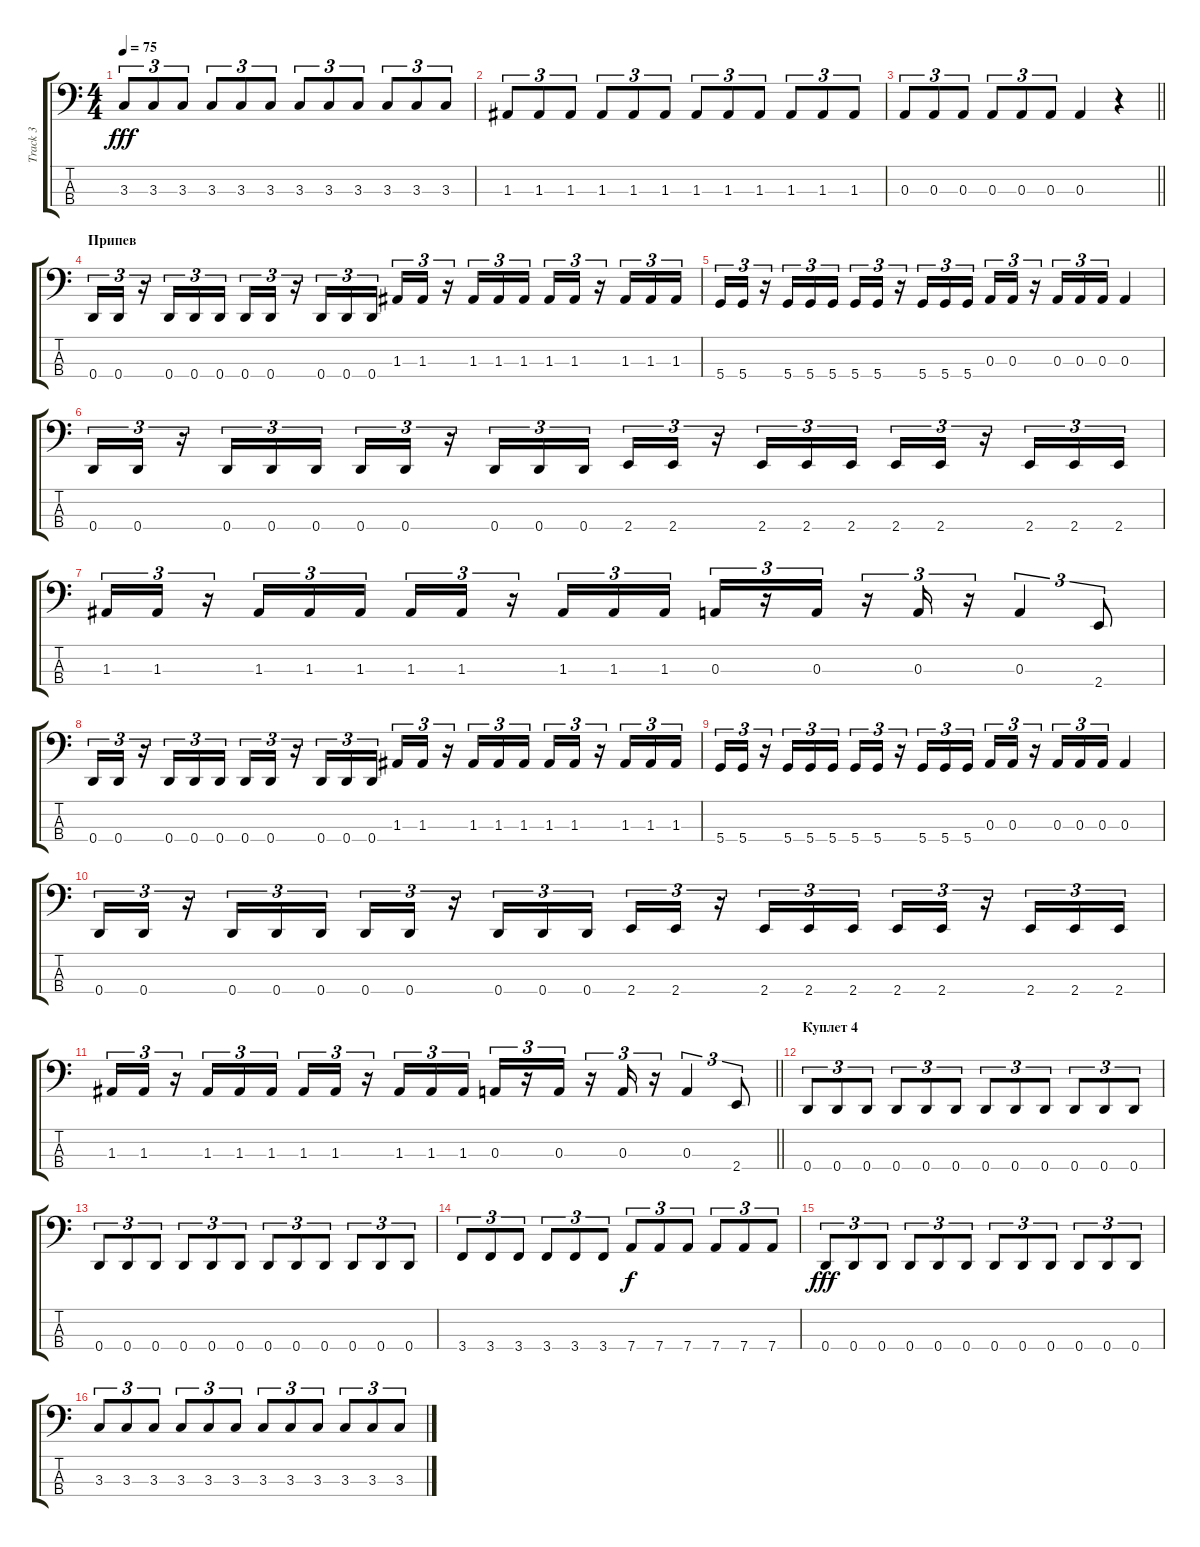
\track ("Track 3" "Track 3") {instrument fretlessbass}
\staff {score tabs}
\tuning (G2 D2 A1 D1) {hide}
\ts (4 4)
\tempo 75
\clef f4
\ks c
3.3.8{tu (3 2) dy fff} 3.3.8{tu (3 2)} 3.3.8{tu (3 2)} 3.3.8{tu (3 2)} 3.3.8{tu (3 2)} 3.3.8{tu (3 2)} 3.3.8{tu (3 2)} 3.3.8{tu (3 2)} 3.3.8{tu (3 2)} 3.3.8{tu (3 2)} 3.3.8{tu (3 2)} 3.3.8{tu (3 2)} |
1.3.8{tu (3 2)} 1.3.8{tu (3 2)} 1.3.8{tu (3 2)} 1.3.8{tu (3 2)} 1.3.8{tu (3 2)} 1.3.8{tu (3 2)} 1.3.8{tu (3 2)} 1.3.8{tu (3 2)} 1.3.8{tu (3 2)} 1.3.8{tu (3 2)} 1.3.8{tu (3 2)} 1.3.8{tu (3 2)} |
\barLineRight lightlight
0.3.8{tu (3 2)} 0.3.8{tu (3 2)} 0.3.8{tu (3 2)} 0.3.8{tu (3 2)} 0.3.8{tu (3 2)} 0.3.8{tu (3 2)} 0.3.4 r.4 |
\section ("" "Припев")
0.4.16{tu (3 2)} 0.4.16{tu (3 2)} r.16{tu (3 2)} 0.4.16{tu (3 2)} 0.4.16{tu (3 2)} 0.4.16{tu (3 2)} 0.4.16{tu (3 2)} 0.4.16{tu (3 2)} r.16{tu (3 2)} 0.4.16{tu (3 2)} 0.4.16{tu (3 2)} 0.4.16{tu (3 2)} 1.3.16{tu (3 2)} 1.3.16{tu (3 2)} r.16{tu (3 2)} 1.3.16{tu (3 2)} 1.3.16{tu (3 2)} 1.3.16{tu (3 2)} 1.3.16{tu (3 2)} 1.3.16{tu (3 2)} r.16{tu (3 2)} 1.3.16{tu (3 2)} 1.3.16{tu (3 2)} 1.3.16{tu (3 2)} |
5.4.16{tu (3 2)} 5.4.16{tu (3 2)} r.16{tu (3 2)} 5.4.16{tu (3 2)} 5.4.16{tu (3 2)} 5.4.16{tu (3 2)} 5.4.16{tu (3 2)} 5.4.16{tu (3 2)} r.16{tu (3 2)} 5.4.16{tu (3 2)} 5.4.16{tu (3 2)} 5.4.16{tu (3 2)} 0.3.16{tu (3 2)} 0.3.16{tu (3 2)} r.16{tu (3 2)} 0.3.16{tu (3 2)} 0.3.16{tu (3 2)} 0.3.16{tu (3 2)} 0.3.4 |
0.4.16{tu (3 2)} 0.4.16{tu (3 2)} r.16{tu (3 2)} 0.4.16{tu (3 2)} 0.4.16{tu (3 2)} 0.4.16{tu (3 2)} 0.4.16{tu (3 2)} 0.4.16{tu (3 2)} r.16{tu (3 2)} 0.4.16{tu (3 2)} 0.4.16{tu (3 2)} 0.4.16{tu (3 2)} 2.4.16{tu (3 2)} 2.4.16{tu (3 2)} r.16{tu (3 2)} 2.4.16{tu (3 2)} 2.4.16{tu (3 2)} 2.4.16{tu (3 2)} 2.4.16{tu (3 2)} 2.4.16{tu (3 2)} r.16{tu (3 2)} 2.4.16{tu (3 2)} 2.4.16{tu (3 2)} 2.4.16{tu (3 2)} |
1.3.16{tu (3 2)} 1.3.16{tu (3 2)} r.16{tu (3 2)} 1.3.16{tu (3 2)} 1.3.16{tu (3 2)} 1.3.16{tu (3 2)} 1.3.16{tu (3 2)} 1.3.16{tu (3 2)} r.16{tu (3 2)} 1.3.16{tu (3 2)} 1.3.16{tu (3 2)} 1.3.16{tu (3 2)} 0.3.16{tu (3 2)} r.16{tu (3 2)} 0.3.16{tu (3 2)} r.16{tu (3 2)} 0.3.16{tu (3 2)} r.16{tu (3 2)} 0.3.4{tu (3 2)} 2.4.8{tu (3 2)} |
0.4.16{tu (3 2)} 0.4.16{tu (3 2)} r.16{tu (3 2)} 0.4.16{tu (3 2)} 0.4.16{tu (3 2)} 0.4.16{tu (3 2)} 0.4.16{tu (3 2)} 0.4.16{tu (3 2)} r.16{tu (3 2)} 0.4.16{tu (3 2)} 0.4.16{tu (3 2)} 0.4.16{tu (3 2)} 1.3.16{tu (3 2)} 1.3.16{tu (3 2)} r.16{tu (3 2)} 1.3.16{tu (3 2)} 1.3.16{tu (3 2)} 1.3.16{tu (3 2)} 1.3.16{tu (3 2)} 1.3.16{tu (3 2)} r.16{tu (3 2)} 1.3.16{tu (3 2)} 1.3.16{tu (3 2)} 1.3.16{tu (3 2)} |
5.4.16{tu (3 2)} 5.4.16{tu (3 2)} r.16{tu (3 2)} 5.4.16{tu (3 2)} 5.4.16{tu (3 2)} 5.4.16{tu (3 2)} 5.4.16{tu (3 2)} 5.4.16{tu (3 2)} r.16{tu (3 2)} 5.4.16{tu (3 2)} 5.4.16{tu (3 2)} 5.4.16{tu (3 2)} 0.3.16{tu (3 2)} 0.3.16{tu (3 2)} r.16{tu (3 2)} 0.3.16{tu (3 2)} 0.3.16{tu (3 2)} 0.3.16{tu (3 2)} 0.3.4 |
0.4.16{tu (3 2)} 0.4.16{tu (3 2)} r.16{tu (3 2)} 0.4.16{tu (3 2)} 0.4.16{tu (3 2)} 0.4.16{tu (3 2)} 0.4.16{tu (3 2)} 0.4.16{tu (3 2)} r.16{tu (3 2)} 0.4.16{tu (3 2)} 0.4.16{tu (3 2)} 0.4.16{tu (3 2)} 2.4.16{tu (3 2)} 2.4.16{tu (3 2)} r.16{tu (3 2)} 2.4.16{tu (3 2)} 2.4.16{tu (3 2)} 2.4.16{tu (3 2)} 2.4.16{tu (3 2)} 2.4.16{tu (3 2)} r.16{tu (3 2)} 2.4.16{tu (3 2)} 2.4.16{tu (3 2)} 2.4.16{tu (3 2)} |
\barLineRight lightlight
1.3.16{tu (3 2)} 1.3.16{tu (3 2)} r.16{tu (3 2)} 1.3.16{tu (3 2)} 1.3.16{tu (3 2)} 1.3.16{tu (3 2)} 1.3.16{tu (3 2)} 1.3.16{tu (3 2)} r.16{tu (3 2)} 1.3.16{tu (3 2)} 1.3.16{tu (3 2)} 1.3.16{tu (3 2)} 0.3.16{tu (3 2)} r.16{tu (3 2)} 0.3.16{tu (3 2)} r.16{tu (3 2)} 0.3.16{tu (3 2)} r.16{tu (3 2)} 0.3.4{tu (3 2)} 2.4.8{tu (3 2)} |
\section ("" "Куплет 4")
0.4.8{tu (3 2)} 0.4.8{tu (3 2)} 0.4.8{tu (3 2)} 0.4.8{tu (3 2)} 0.4.8{tu (3 2)} 0.4.8{tu (3 2)} 0.4.8{tu (3 2)} 0.4.8{tu (3 2)} 0.4.8{tu (3 2)} 0.4.8{tu (3 2)} 0.4.8{tu (3 2)} 0.4.8{tu (3 2)} |
0.4.8{tu (3 2)} 0.4.8{tu (3 2)} 0.4.8{tu (3 2)} 0.4.8{tu (3 2)} 0.4.8{tu (3 2)} 0.4.8{tu (3 2)} 0.4.8{tu (3 2)} 0.4.8{tu (3 2)} 0.4.8{tu (3 2)} 0.4.8{tu (3 2)} 0.4.8{tu (3 2)} 0.4.8{tu (3 2)} |
3.4.8{tu (3 2)} 3.4.8{tu (3 2)} 3.4.8{tu (3 2)} 3.4.8{tu (3 2)} 3.4.8{tu (3 2)} 3.4.8{tu (3 2)} 7.4.8{tu (3 2) dy f} 7.4.8{tu (3 2)} 7.4.8{tu (3 2)} 7.4.8{tu (3 2)} 7.4.8{tu (3 2)} 7.4.8{tu (3 2)} |
0.4.8{tu (3 2) dy fff} 0.4.8{tu (3 2)} 0.4.8{tu (3 2)} 0.4.8{tu (3 2)} 0.4.8{tu (3 2)} 0.4.8{tu (3 2)} 0.4.8{tu (3 2)} 0.4.8{tu (3 2)} 0.4.8{tu (3 2)} 0.4.8{tu (3 2)} 0.4.8{tu (3 2)} 0.4.8{tu (3 2)} |
3.3.8{tu (3 2)} 3.3.8{tu (3 2)} 3.3.8{tu (3 2)} 3.3.8{tu (3 2)} 3.3.8{tu (3 2)} 3.3.8{tu (3 2)} 3.3.8{tu (3 2)} 3.3.8{tu (3 2)} 3.3.8{tu (3 2)} 3.3.8{tu (3 2)} 3.3.8{tu (3 2)} 3.3.8{tu (3 2)}
